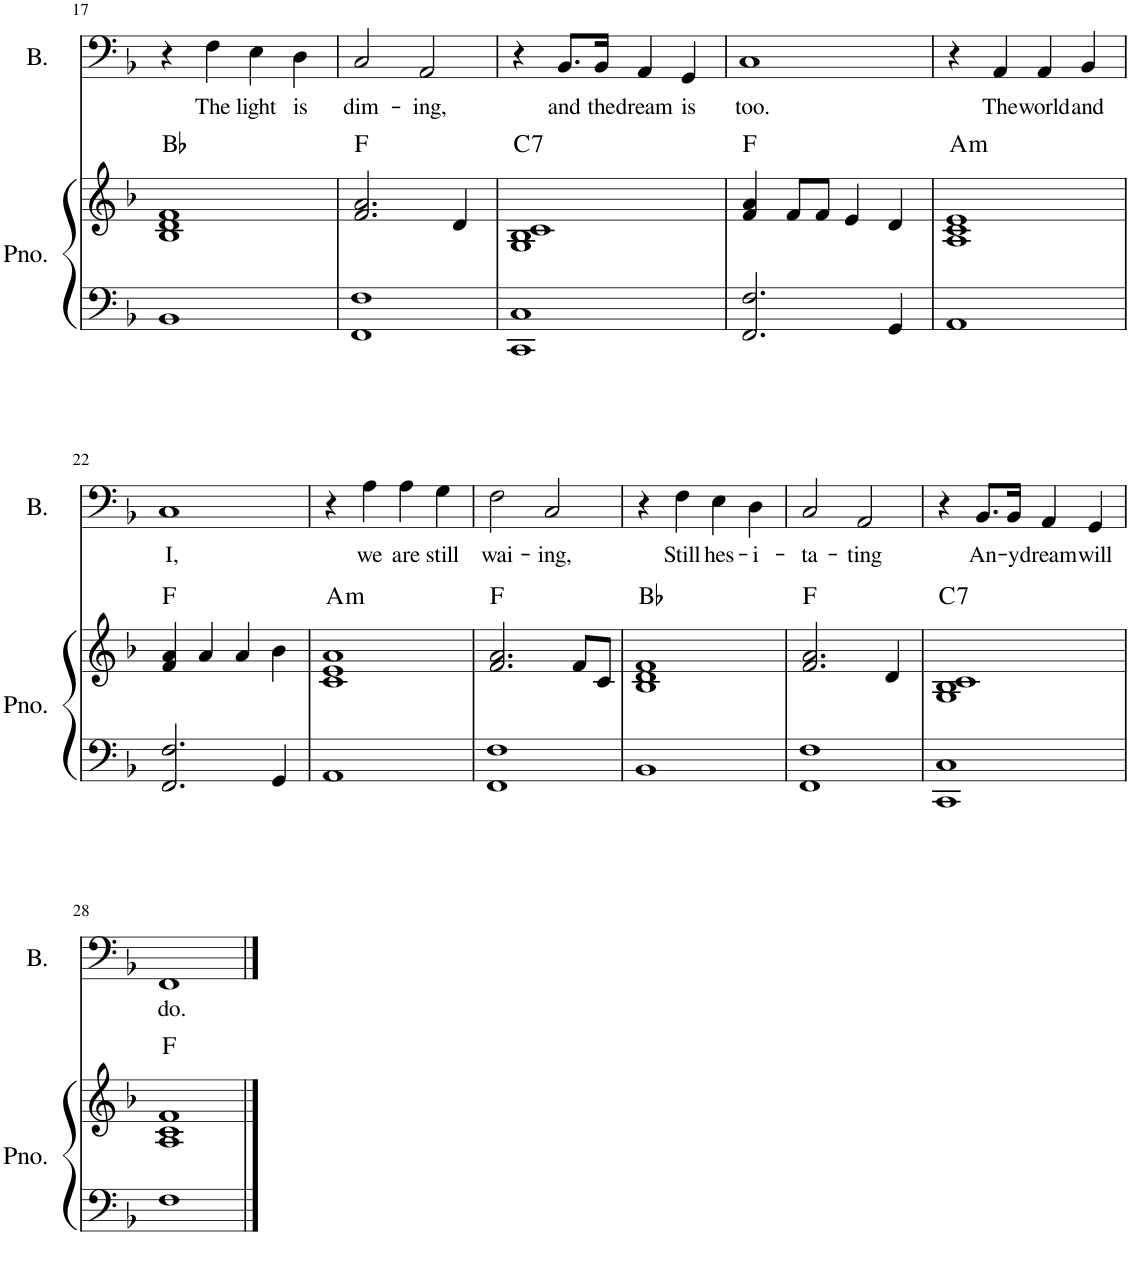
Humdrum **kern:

**kern	**kern	**harte	**kern	**text
*part2	*part2	*part2	*part1	*part1
*staff3	*staff2	*	*staff1	*staff1
*I"Piano	*	*	*I"Bass	*
*I'Pno.	*	*	*I'B.	*
!!LO:PB:g=z
*clefF4	*clefG2	*	*clefF4	*
*k[b-]	*k[b-]	*	*k[b-]	*
*M4/4	*M4/4	*	*M4/4	*
=17	=17	=17	=17	=17
1BB-	1B- 1d 1f	Bb:maj	4r	.
!	!	!	!	!LO:LY:b
.	.	.	4F\	The
!	!	!	!	!LO:LY:b
.	.	.	4E\	light
!	!	!	!	!LO:LY:b
.	.	.	4D\	is
=18	=18	=18	=18	=18
!	!	!	!	!LO:LY:b
1FF 1F	2.f/ 2.a/	F:maj	2C/	dim-
!	!	!	!	!LO:LY:b
.	.	.	2AA/	-ing,
.	4d/	.	.	.
=19	=19	=19	=19	=19
!	!	!LO:H:kt=7	!	!
1CC 1C	1G 1B- 1c	C:7	4r	.
!	!	!	!	!LO:LY:b
.	.	.	8.BB-/L	and
!	!	!	!	!LO:LY:b
.	.	.	16BB-/Jk	the
!	!	!	!	!LO:LY:b
.	.	.	4AA/	dream
!	!	!	!	!LO:LY:b
.	.	.	4GG/	is
=20	=20	=20	=20	=20
!	!	!	!	!LO:LY:b
2.FF/ 2.F/	4f/ 4a/	F:maj	1C	too.
.	8f/L	.	.	.
.	8f/J	.	.	.
.	4e/	.	.	.
4GG/	4d/	.	.	.
=21	=21	=21	=21	=21
!	!	!LO:H:kt=m	!	!
1AA	1A 1c 1e	A:min	4r	.
!	!	!	!	!LO:LY:b
.	.	.	4AA/	The
!	!	!	!	!LO:LY:b
.	.	.	4AA/	world
!	!	!	!	!LO:LY:b
.	.	.	4BB-/	and
!!LO:LB:g=z
=22	=22	=22	=22	=22
!	!	!	!	!LO:LY:b
2.FF/ 2.F/	4f/ 4a/	F:maj	1C	I,
.	4a/	.	.	.
.	4a/	.	.	.
4GG/	4b-\	.	.	.
=23	=23	=23	=23	=23
!	!	!LO:H:kt=m	!	!
1AA	1c 1e 1a	A:min	4r	.
!	!	!	!	!LO:LY:b
.	.	.	4A\	we
!	!	!	!	!LO:LY:b
.	.	.	4A\	are
!	!	!	!	!LO:LY:b
.	.	.	4G\	still
=24	=24	=24	=24	=24
!	!	!	!	!LO:LY:b
1FF 1F	2.f/ 2.a/	F:maj	2F\	wai-
!	!	!	!	!LO:LY:b
.	.	.	2C/	-ing,
.	8f/L	.	.	.
.	8c/J	.	.	.
=25	=25	=25	=25	=25
1BB-	1B- 1d 1f	Bb:maj	4r	.
!	!	!	!	!LO:LY:b
.	.	.	4F\	Still
!	!	!	!	!LO:LY:b
.	.	.	4E\	hes-
!	!	!	!	!LO:LY:b
.	.	.	4D\	-i-
=26	=26	=26	=26	=26
!	!	!	!	!LO:LY:b
1FF 1F	2.f/ 2.a/	F:maj	2C/	-ta-
!	!	!	!	!LO:LY:b
.	.	.	2AA/	-ting
.	4d/	.	.	.
=27	=27	=27	=27	=27
!	!	!LO:H:kt=7	!	!
1CC 1C	1G 1B- 1c	C:7	4r	.
!	!	!	!	!LO:LY:b
.	.	.	8.BB-/L	An-
!	!	!	!	!LO:LY:b
.	.	.	16BB-/Jk	-y
!	!	!	!	!LO:LY:b
.	.	.	4AA/	dream
!	!	!	!	!LO:LY:b
.	.	.	4GG/	will
!!LO:LB:g=z
=28	=28	=28	=28	=28
!	!	!	!	!LO:LY:b
1F	1A 1c 1f	F:maj	1FF	do.
==	==	==	==	==
*-	*-	*-	*-	*-
